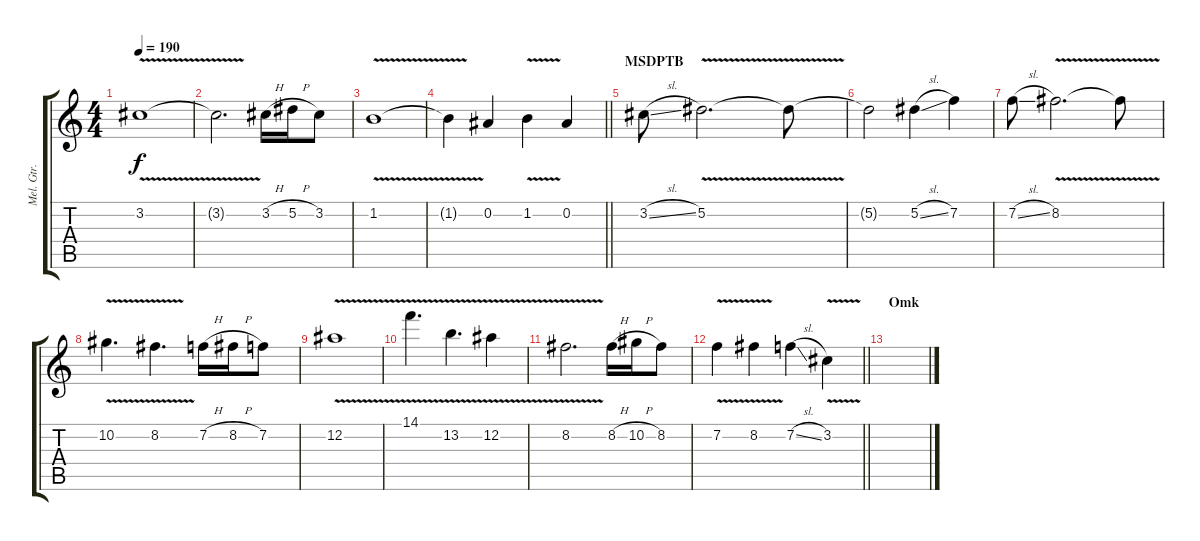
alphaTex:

\track ("Mel. Gtr." "Mel. Gtr.") {instrument distortionguitar}
\staff {score tabs}
\tuning (Eb4 Bb3 Gb3 Db3 Ab2 Eb2) {hide}
\ts (4 4)
\tempo 190
\clef g2
\ks c
3.2{v}.1{dy f} |
3.2{t}.2{d} 3.2{h}.16 5.2{h}.16 3.2.8 |
1.2{v}.1 |
\barLineRight lightlight
1.2{t}.4 0.2.4 1.2{v}.4 0.2.4 |
\section ("" "MSDPTB")
3.2{sl}.8 5.2{v}.2{d} 5.2{t}.8 |
5.2{t}.2 5.2{sl}.4 7.2.4 |
7.2{sl}.8 8.2{v}.2{d} 8.2{t}.8 |
10.2{v}.4{d} 8.2{v}.4{d} 7.2{h}.16 8.2{h}.16 7.2.8 |
12.2{v}.1 |
14.1{v}.4{d} 13.2{v}.4{d} 12.2{v}.4 |
8.2{v}.2{d} 8.2{h}.16 10.2{h}.16 8.2.8 |
\barLineRight lightlight
7.2{v}.4 8.2{v}.4 7.2{sl}.4 3.2{v}.4 |
\section ("" "Omk")
